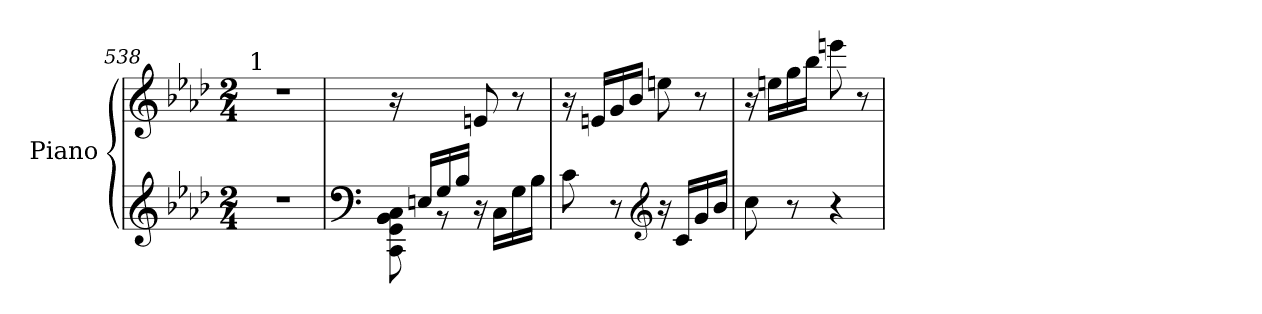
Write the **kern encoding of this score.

**kern	**kern
*part1	*part1
*staff2	*staff1
*I"Piano	*
*I'Pno.	*
*clefG2	*clefG2
*k[b-e-a-d-]	*k[b-e-a-d-]
*M2/4	*M2/4
=538	=538
!	!LO:TX:a:t=1
2r	2r
=539	=539
*clefF4	*
*^	*
16ryy	8CC\ 8GG\ 8BB-\ 8C\	16r
16En/LL	.	8.ryy
16G/	8rBB	.
16B-/JJ	.	.
4ryy	16r	8en/
.	16C\LL	.
.	16G\	8r
.	16B-\JJ	.
*v	*v	*
=540	=540
8c\	16r
.	16en/LL
8r	16g/
.	16b-/JJ
*clefG2	*
16r	8een\
16c/LL	.
16g/	8r
16b-/JJ	.
!!LO:PB:g=z
=541	=541
8cc\	16r
.	16een\LL
8r	16gg\
.	16bb-\JJ
4r	8eeen\
.	8r
=	=
*-	*-
